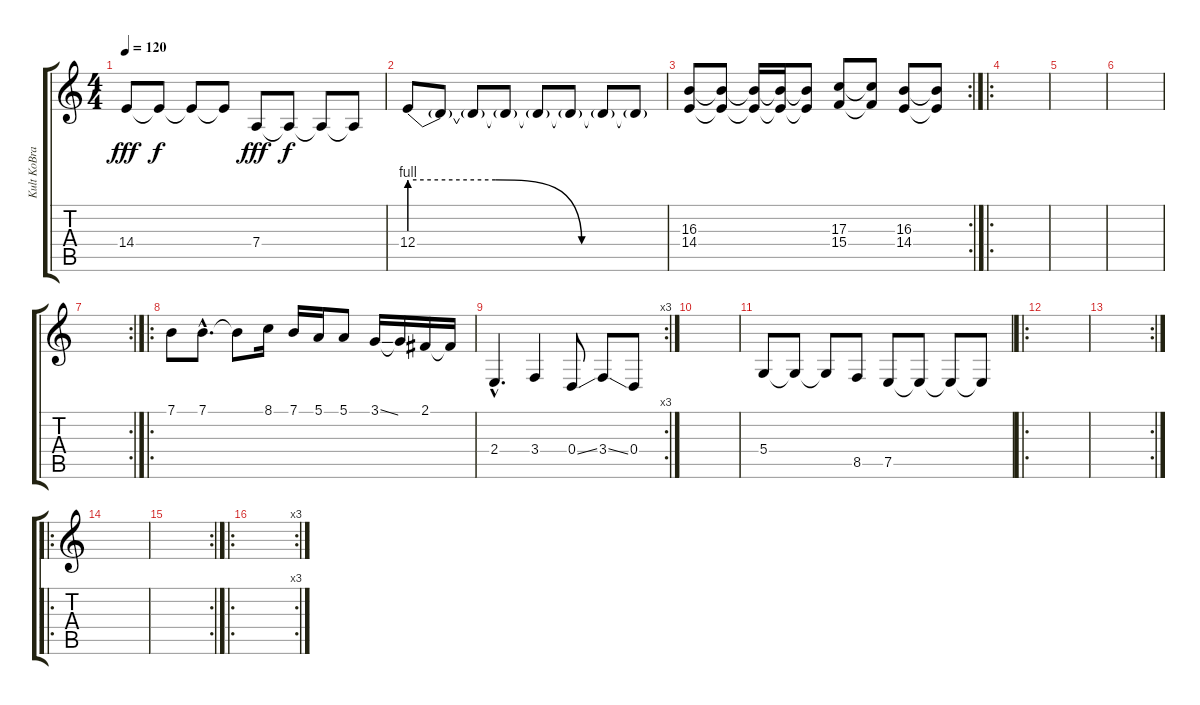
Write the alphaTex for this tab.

\track ("Kult KoBrain Vocals - 2" "Kult KoBra") {instrument lead2sawtooth}
\staff {score tabs}
\tuning (E4 B3 G3 D3 A2 E2) {hide}
\ts (4 4)
\tempo 120
\clef g2
\ks c
14.4.8{dy fff} 14.4{t}.8{dy f} 14.4{t}.8 14.4{t}.8 7.4.8{dy fff} 7.4{t}.8{dy f} 7.4{t}.8 7.4{t}.8 |
12.4{be (custom 0 4 20 4 40 0 60 0)}.8 12.4{t}.8 12.4{t}.8 12.4{t}.8 12.4{t}.8 12.4{t}.8 12.4{t}.8 12.4{t}.8 |
\rc 2
(16.3 14.4).8 (16.3{t} 14.4{t}).8 (16.3{t} 14.4{t}).16 (16.3{t} 14.4{t}).16 (16.3{t} 14.4{t}).8 (17.3 15.4).8 (17.3{t} 15.4{t}).8 (16.3 14.4).8 (16.3{t} 14.4{t}).8 |
\ro
|
|
|
\rc 2
|
\ro
7.1.8 7.1{hac}.8{d} 7.1{t}.8 8.1.16 7.1.16 5.1.16 5.1.8 3.1{ss}.16 3.1{t}.16 2.1.16 2.1{t}.16 |
\rc 3
2.4{hac}.4{d} 3.4.4 0.4{ss}.8 3.4{ss}.8 0.4.8 |
|
5.4.8 5.4{t}.8 5.4{t}.8 8.5.8 7.5.8 7.5{t}.8 7.5{t}.8 7.5{t}.8 |
\ro
|
\rc 2
|
\ro
|
\rc 2
|
\ro
\rc 3
